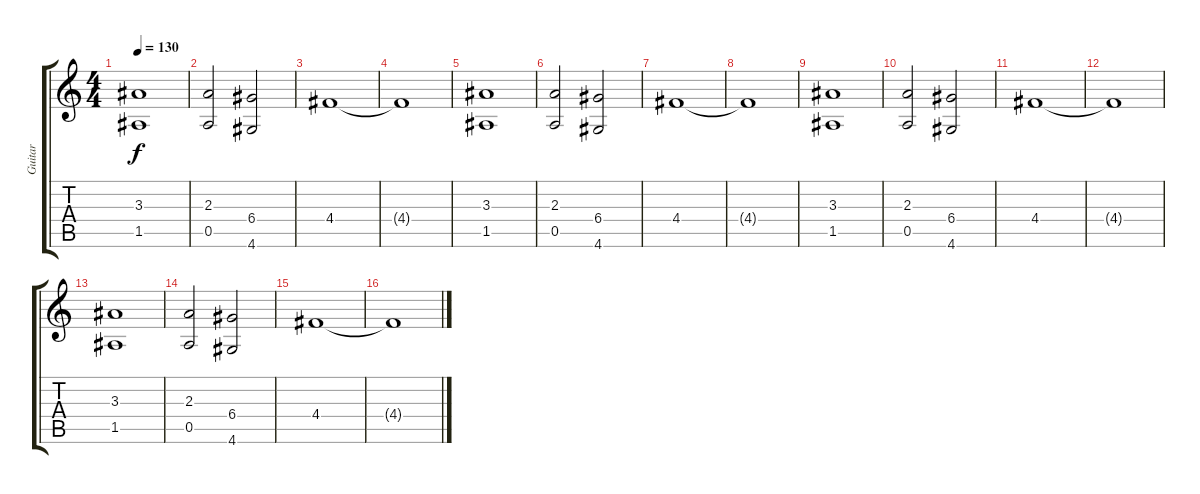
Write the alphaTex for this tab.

\track ("Guitar" "Guitar") {instrument distortionguitar}
\staff {score tabs}
\tuning (E4 B3 G3 D3 A2 E2) {hide}
\ts (4 4)
\tempo 130
\clef g2
\ks c
(3.3 1.5).1{dy f} |
(2.3 0.5).2 (6.4 4.6).2 |
4.4.1 |
4.4{t}.1 |
(3.3 1.5).1 |
(2.3 0.5).2 (6.4 4.6).2 |
4.4.1 |
4.4{t}.1 |
(3.3 1.5).1 |
(2.3 0.5).2 (6.4 4.6).2 |
4.4.1 |
4.4{t}.1 |
(3.3 1.5).1 |
(2.3 0.5).2 (6.4 4.6).2 |
4.4.1 |
4.4{t}.1
